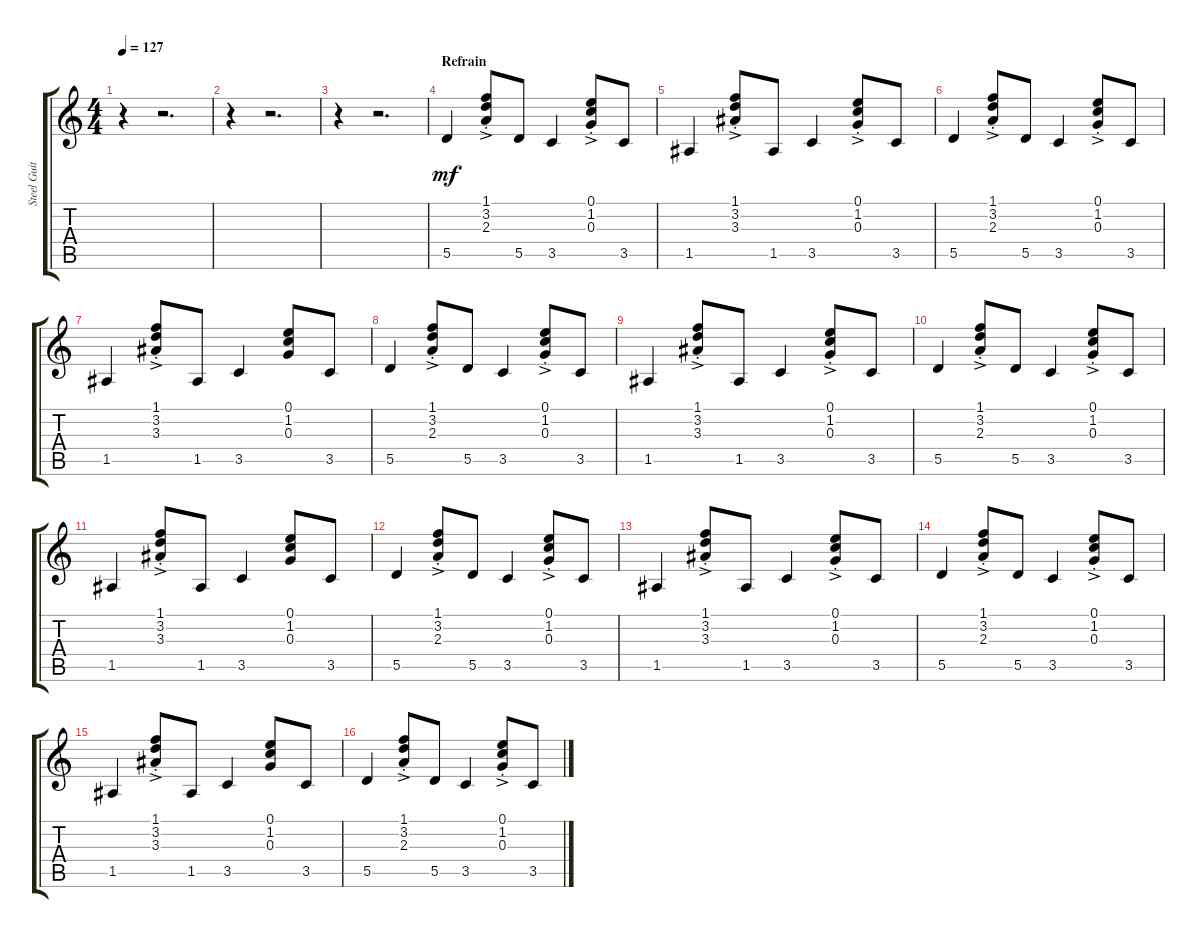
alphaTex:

\track ("Steel Guitar" "Steel Guit") {instrument acousticguitarsteel}
\staff {score tabs}
\tuning (E4 B3 G3 D3 A2 E2) {hide}
\ts (4 4)
\tempo 127
\clef g2
\ks c
r.4{dy mf} r.2{d} |
r.4 r.2{d} |
r.4 r.2{d} |
\section ("" "Refrain")
5.5.4 (1.1 3.2 2.3{ac st}).8 5.5.8 3.5.4 (0.1 1.2 0.3{ac st}).8 3.5.8 |
1.5.4 (1.1 3.2 3.3{ac st}).8 1.5.8 3.5.4 (0.1 1.2{ac st} 0.3).8 3.5.8 |
5.5.4 (1.1 3.2 2.3{ac st}).8 5.5.8 3.5.4 (0.1 1.2 0.3{ac st}).8 3.5.8 |
1.5.4 (1.1 3.2 3.3{ac st}).8 1.5.8 3.5.4 (0.1 1.2 0.3).8 3.5.8 |
5.5.4 (1.1 3.2 2.3{ac st}).8 5.5.8 3.5.4 (0.1 1.2 0.3{ac st}).8 3.5.8 |
1.5.4 (1.1 3.2 3.3{ac st}).8 1.5.8 3.5.4 (0.1 1.2{ac st} 0.3).8 3.5.8 |
5.5.4 (1.1 3.2 2.3{ac st}).8 5.5.8 3.5.4 (0.1 1.2 0.3{ac st}).8 3.5.8 |
1.5.4 (1.1 3.2 3.3{ac st}).8 1.5.8 3.5.4 (0.1 1.2 0.3).8 3.5.8 |
5.5.4 (1.1 3.2 2.3{ac st}).8 5.5.8 3.5.4 (0.1 1.2 0.3{ac st}).8 3.5.8 |
1.5.4 (1.1 3.2 3.3{ac st}).8 1.5.8 3.5.4 (0.1 1.2{ac st} 0.3).8 3.5.8 |
5.5.4 (1.1 3.2 2.3{ac st}).8 5.5.8 3.5.4 (0.1 1.2 0.3{ac st}).8 3.5.8 |
1.5.4 (1.1 3.2 3.3{ac st}).8 1.5.8 3.5.4 (0.1 1.2 0.3).8 3.5.8 |
5.5.4 (1.1 3.2 2.3{ac st}).8 5.5.8 3.5.4 (0.1 1.2 0.3{ac st}).8 3.5.8
